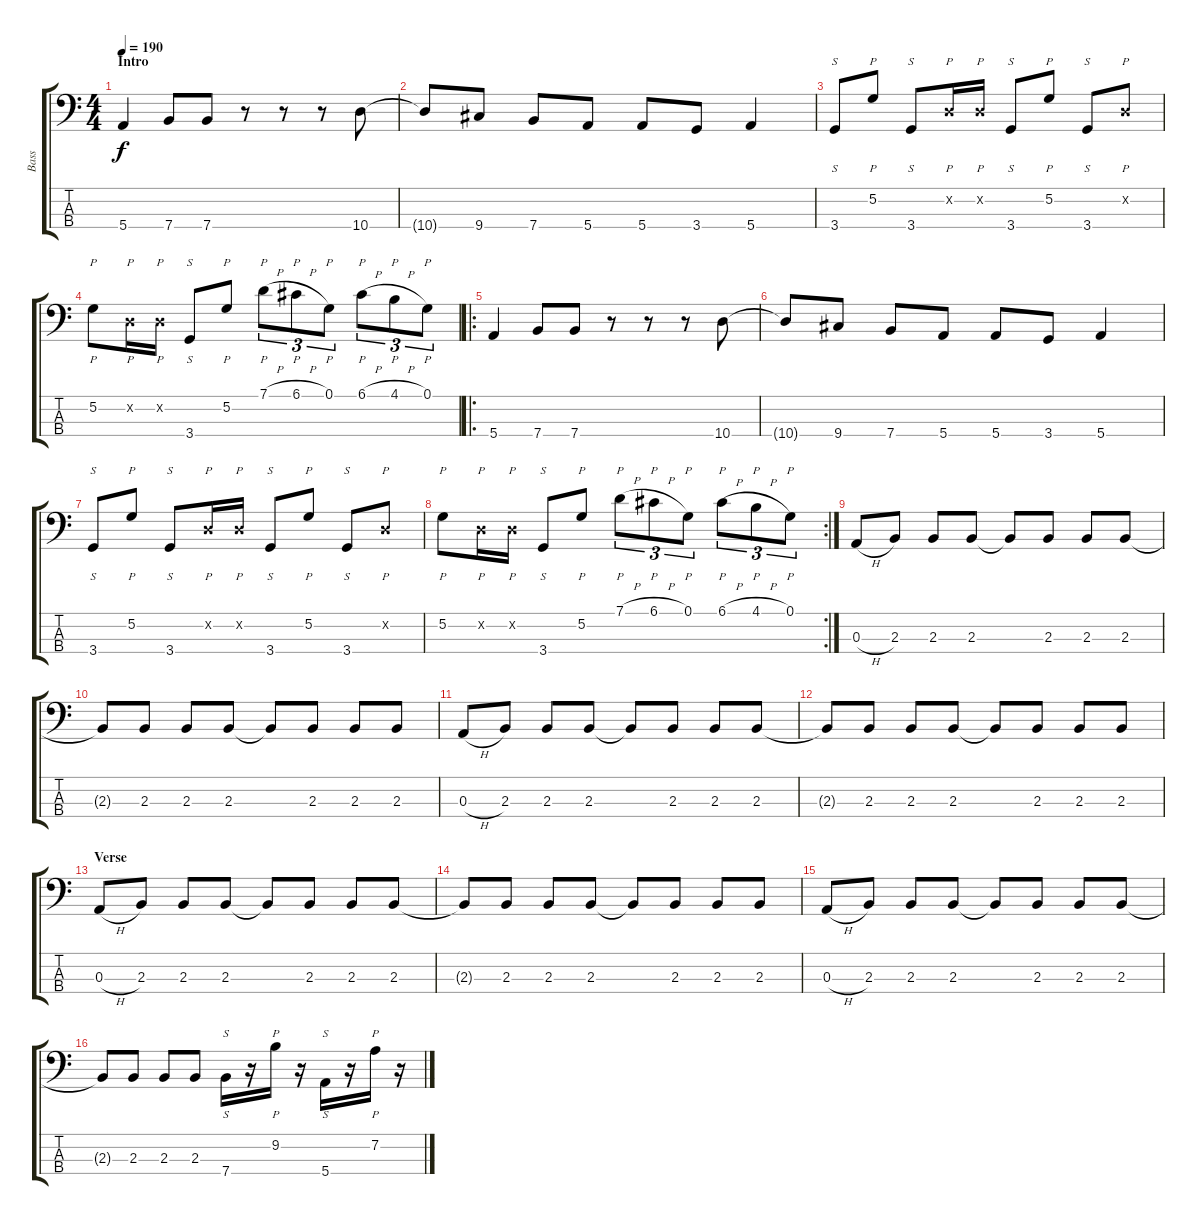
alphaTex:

\track ("Bass" "Bass") {instrument electricbasspick}
\staff {score tabs}
\tuning (G2 D2 A1 E1) {hide}
\ts (4 4)
\section ("" "Intro")
\tempo 190
\clef f4
\ks c
5.4.4{dy f instrument electricbasspick} 7.4.8 7.4.8 r.8 r.8 r.8 10.4.8 |
10.4{t}.8 9.4.8 7.4.8 5.4.8 5.4.8 3.4.8 5.4.4 |
3.4.8{s instrument slapbass1} 5.2.8{p} 3.4.8{s} 0.2{x}.16{p} 0.2{x}.16{p} 3.4.8{s} 5.2.8{p} 3.4.8{s} 0.2{x}.8{p} |
5.2.8{p} 0.2{x}.16{p} 0.2{x}.16{p} 3.4.8{s} 5.2.8{p} 7.1{h}.8{p tu (3 2)} 6.1{h}.8{p tu (3 2)} 0.1.8{p tu (3 2)} 6.1{h}.8{p tu (3 2)} 4.1{h}.8{p tu (3 2)} 0.1.8{p tu (3 2)} |
\ro
5.4.4{instrument electricbasspick} 7.4.8 7.4.8 r.8 r.8 r.8 10.4.8 |
10.4{t}.8 9.4.8 7.4.8 5.4.8 5.4.8 3.4.8 5.4.4 |
3.4.8{s instrument slapbass1} 5.2.8{p} 3.4.8{s} 0.2{x}.16{p} 0.2{x}.16{p} 3.4.8{s} 5.2.8{p} 3.4.8{s} 0.2{x}.8{p} |
\rc 2
5.2.8{p} 0.2{x}.16{p} 0.2{x}.16{p} 3.4.8{s} 5.2.8{p} 7.1{h}.8{p tu (3 2)} 6.1{h}.8{p tu (3 2)} 0.1.8{p tu (3 2)} 6.1{h}.8{p tu (3 2)} 4.1{h}.8{p tu (3 2)} 0.1.8{p tu (3 2)} |
0.3{h}.8{instrument electricbasspick} 2.3.8 2.3.8 2.3.8 2.3{t}.8 2.3.8 2.3.8 2.3.8 |
2.3{t}.8 2.3.8 2.3.8 2.3.8 2.3{t}.8 2.3.8 2.3.8 2.3.8 |
0.3{h}.8 2.3.8 2.3.8 2.3.8 2.3{t}.8 2.3.8 2.3.8 2.3.8 |
2.3{t}.8 2.3.8 2.3.8 2.3.8 2.3{t}.8 2.3.8 2.3.8 2.3.8 |
\section ("" "Verse")
0.3{h}.8{instrument electricbasspick} 2.3.8 2.3.8 2.3.8 2.3{t}.8 2.3.8 2.3.8 2.3.8 |
2.3{t}.8 2.3.8 2.3.8 2.3.8 2.3{t}.8 2.3.8 2.3.8 2.3.8 |
0.3{h}.8 2.3.8 2.3.8 2.3.8 2.3{t}.8 2.3.8 2.3.8 2.3.8 |
2.3{t}.8 2.3.8 2.3.8 2.3.8 7.4.16{s instrument slapbass1} r.16 9.2.16{p} r.16 5.4.16{s} r.16 7.2.16{p} r.16
